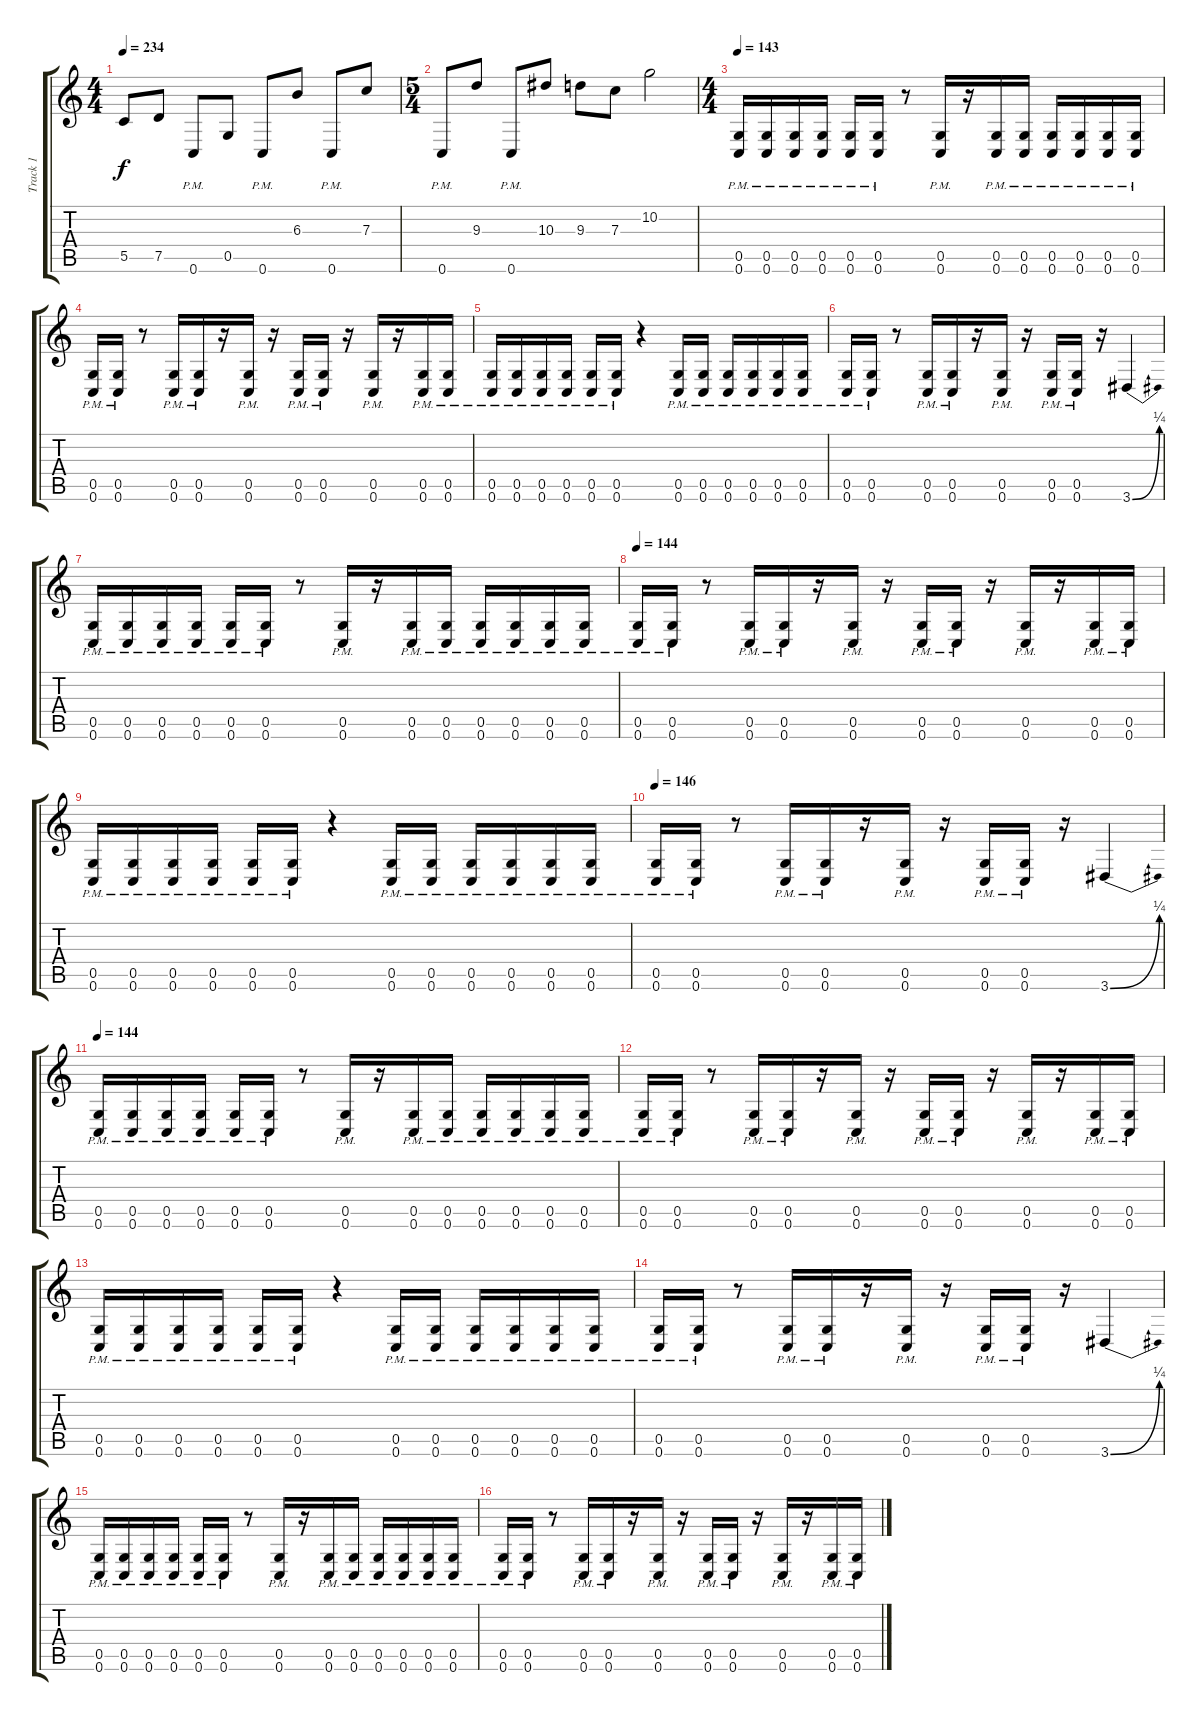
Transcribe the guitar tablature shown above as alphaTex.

\track ("Track 1" "Track 1") {instrument distortionguitar}
\staff {score tabs}
\tuning (D4 A3 F3 C3 G2 C2) {hide}
\ts (4 4)
\tempo 234
\clef g2
\ks c
5.5.8{dy f} 7.5.8 0.6{pm}.8 0.5.8 0.6{pm}.8 6.3.8 0.6{pm}.8 7.3.8 |
\ts (5 4)
0.6{pm}.8 9.3.8 0.6{pm}.8 10.3.8 9.3.8 7.3.8 10.2.2 |
\ts (4 4)
\tempo 143
(0.5{pm} 0.6{pm}).16 (0.5{pm} 0.6{pm}).16 (0.5{pm} 0.6{pm}).16 (0.5{pm} 0.6{pm}).16 (0.5{pm} 0.6{pm}).16 (0.5{pm} 0.6{pm}).16 r.8 (0.5{pm} 0.6{pm}).16 r.16 (0.5{pm} 0.6{pm}).16 (0.5{pm} 0.6{pm}).16 (0.5{pm} 0.6{pm}).16 (0.5{pm} 0.6{pm}).16 (0.5{pm} 0.6{pm}).16 (0.5{pm} 0.6{pm}).16 |
(0.5{pm} 0.6{pm}).16 (0.5{pm} 0.6{pm}).16 r.8 (0.5{pm} 0.6{pm}).16 (0.5{pm} 0.6{pm}).16 r.16 (0.5{pm} 0.6{pm}).16 r.16 (0.5{pm} 0.6{pm}).16 (0.5{pm} 0.6{pm}).16 r.16 (0.5{pm} 0.6{pm}).16 r.16 (0.5{pm} 0.6{pm}).16 (0.5{pm} 0.6{pm}).16 |
(0.5{pm} 0.6{pm}).16 (0.5{pm} 0.6{pm}).16 (0.5{pm} 0.6{pm}).16 (0.5{pm} 0.6{pm}).16 (0.5{pm} 0.6{pm}).16 (0.5{pm} 0.6{pm}).16 r.4 (0.5{pm} 0.6{pm}).16 (0.5{pm} 0.6{pm}).16 (0.5{pm} 0.6{pm}).16 (0.5{pm} 0.6{pm}).16 (0.5{pm} 0.6{pm}).16 (0.5{pm} 0.6{pm}).16 |
(0.5{pm} 0.6{pm}).16 (0.5{pm} 0.6{pm}).16 r.8 (0.5{pm} 0.6{pm}).16 (0.5{pm} 0.6{pm}).16 r.16 (0.5{pm} 0.6{pm}).16 r.16 (0.5{pm} 0.6{pm}).16 (0.5{pm} 0.6{pm}).16 r.16 3.6{be (bend 0 0 60 1)}.4 |
(0.5{pm} 0.6{pm}).16 (0.5{pm} 0.6{pm}).16 (0.5{pm} 0.6{pm}).16 (0.5{pm} 0.6{pm}).16 (0.5{pm} 0.6{pm}).16 (0.5{pm} 0.6{pm}).16 r.8 (0.5{pm} 0.6{pm}).16 r.16 (0.5{pm} 0.6{pm}).16 (0.5{pm} 0.6{pm}).16 (0.5{pm} 0.6{pm}).16 (0.5{pm} 0.6{pm}).16 (0.5{pm} 0.6{pm}).16 (0.5{pm} 0.6{pm}).16 |
\tempo 144
(0.5{pm} 0.6{pm}).16 (0.5{pm} 0.6{pm}).16 r.8 (0.5{pm} 0.6{pm}).16 (0.5{pm} 0.6{pm}).16 r.16 (0.5{pm} 0.6{pm}).16 r.16 (0.5{pm} 0.6{pm}).16 (0.5{pm} 0.6{pm}).16 r.16 (0.5{pm} 0.6{pm}).16 r.16 (0.5{pm} 0.6{pm}).16 (0.5{pm} 0.6{pm}).16 |
(0.5{pm} 0.6{pm}).16 (0.5{pm} 0.6{pm}).16 (0.5{pm} 0.6{pm}).16 (0.5{pm} 0.6{pm}).16 (0.5{pm} 0.6{pm}).16 (0.5{pm} 0.6{pm}).16 r.4 (0.5{pm} 0.6{pm}).16 (0.5{pm} 0.6{pm}).16 (0.5{pm} 0.6{pm}).16 (0.5{pm} 0.6{pm}).16 (0.5{pm} 0.6{pm}).16 (0.5{pm} 0.6{pm}).16 |
\tempo 146
(0.5{pm} 0.6{pm}).16 (0.5{pm} 0.6{pm}).16 r.8 (0.5{pm} 0.6{pm}).16 (0.5{pm} 0.6{pm}).16 r.16 (0.5{pm} 0.6{pm}).16 r.16 (0.5{pm} 0.6{pm}).16 (0.5{pm} 0.6{pm}).16 r.16 3.6{be (bend 0 0 60 1)}.4 |
\tempo 144
(0.5{pm} 0.6{pm}).16 (0.5{pm} 0.6{pm}).16 (0.5{pm} 0.6{pm}).16 (0.5{pm} 0.6{pm}).16 (0.5{pm} 0.6{pm}).16 (0.5{pm} 0.6{pm}).16 r.8 (0.5{pm} 0.6{pm}).16 r.16 (0.5{pm} 0.6{pm}).16 (0.5{pm} 0.6{pm}).16 (0.5{pm} 0.6{pm}).16 (0.5{pm} 0.6{pm}).16 (0.5{pm} 0.6{pm}).16 (0.5{pm} 0.6{pm}).16 |
(0.5{pm} 0.6{pm}).16 (0.5{pm} 0.6{pm}).16 r.8 (0.5{pm} 0.6{pm}).16 (0.5{pm} 0.6{pm}).16 r.16 (0.5{pm} 0.6{pm}).16 r.16 (0.5{pm} 0.6{pm}).16 (0.5{pm} 0.6{pm}).16 r.16 (0.5{pm} 0.6{pm}).16 r.16 (0.5{pm} 0.6{pm}).16 (0.5{pm} 0.6{pm}).16 |
(0.5{pm} 0.6{pm}).16 (0.5{pm} 0.6{pm}).16 (0.5{pm} 0.6{pm}).16 (0.5{pm} 0.6{pm}).16 (0.5{pm} 0.6{pm}).16 (0.5{pm} 0.6{pm}).16 r.4 (0.5{pm} 0.6{pm}).16 (0.5{pm} 0.6{pm}).16 (0.5{pm} 0.6{pm}).16 (0.5{pm} 0.6{pm}).16 (0.5{pm} 0.6{pm}).16 (0.5{pm} 0.6{pm}).16 |
(0.5{pm} 0.6{pm}).16 (0.5{pm} 0.6{pm}).16 r.8 (0.5{pm} 0.6{pm}).16 (0.5{pm} 0.6{pm}).16 r.16 (0.5{pm} 0.6{pm}).16 r.16 (0.5{pm} 0.6{pm}).16 (0.5{pm} 0.6{pm}).16 r.16 3.6{be (bend 0 0 60 1)}.4 |
(0.5{pm} 0.6{pm}).16 (0.5{pm} 0.6{pm}).16 (0.5{pm} 0.6{pm}).16 (0.5{pm} 0.6{pm}).16 (0.5{pm} 0.6{pm}).16 (0.5{pm} 0.6{pm}).16 r.8 (0.5{pm} 0.6{pm}).16 r.16 (0.5{pm} 0.6{pm}).16 (0.5{pm} 0.6{pm}).16 (0.5{pm} 0.6{pm}).16 (0.5{pm} 0.6{pm}).16 (0.5{pm} 0.6{pm}).16 (0.5{pm} 0.6{pm}).16 |
(0.5{pm} 0.6{pm}).16 (0.5{pm} 0.6{pm}).16 r.8 (0.5{pm} 0.6{pm}).16 (0.5{pm} 0.6{pm}).16 r.16 (0.5{pm} 0.6{pm}).16 r.16 (0.5{pm} 0.6{pm}).16 (0.5{pm} 0.6{pm}).16 r.16 (0.5{pm} 0.6{pm}).16 r.16 (0.5{pm} 0.6{pm}).16 (0.5{pm} 0.6{pm}).16
